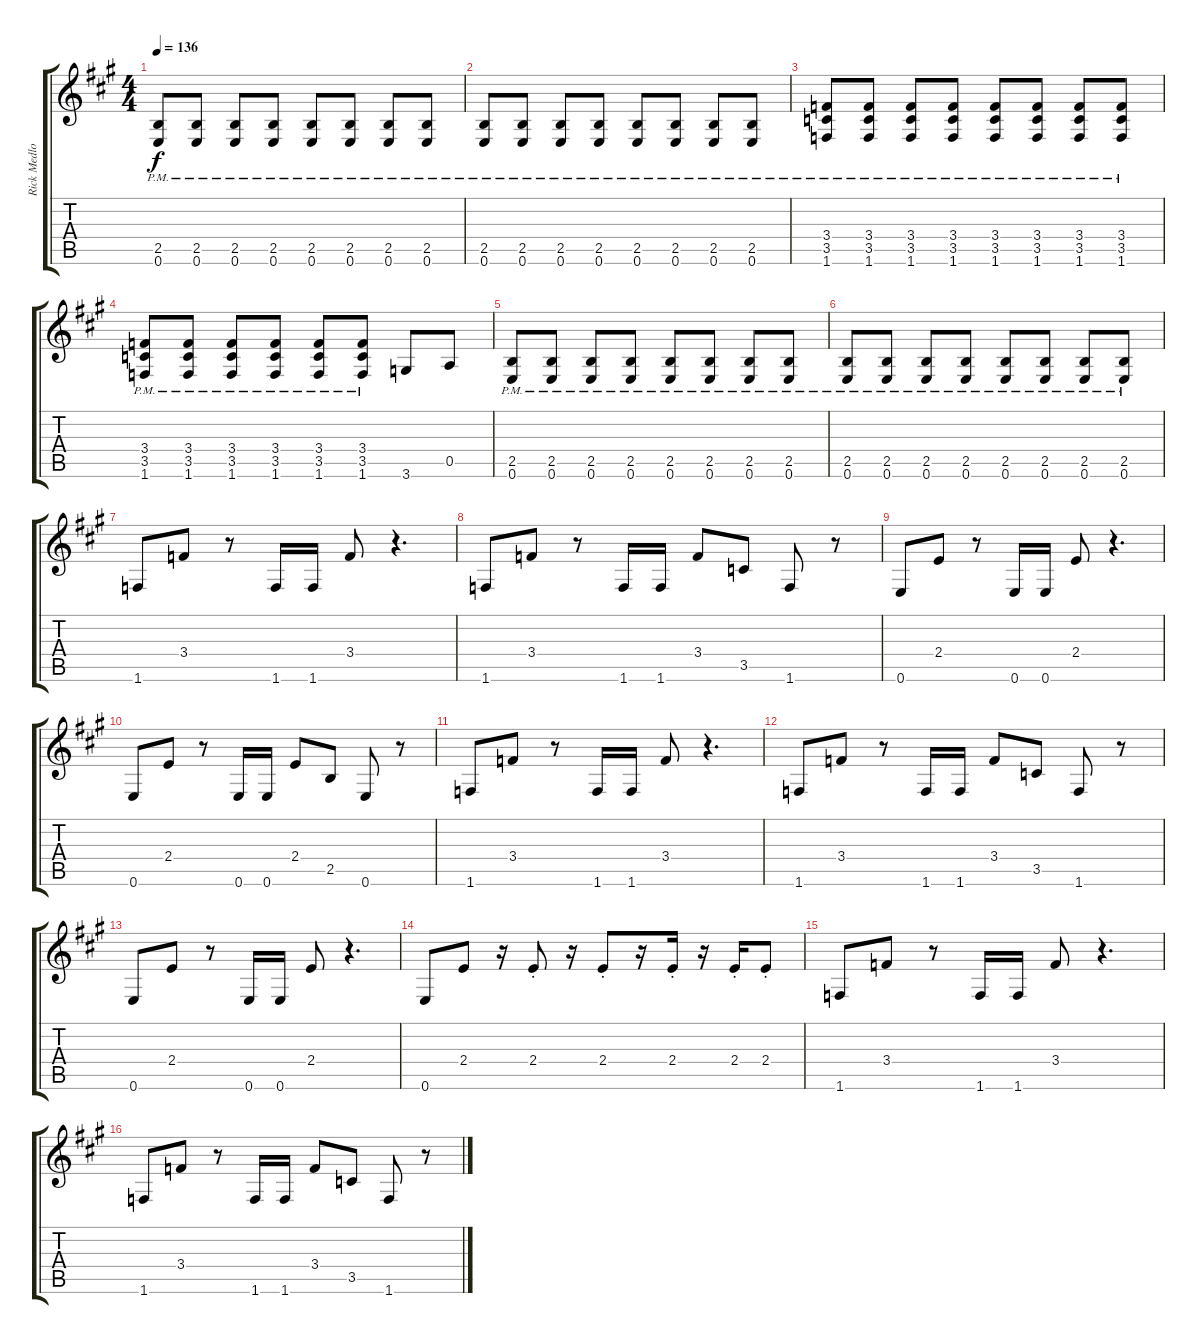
\track ("Rick Medlocke Guitar" "Rick Medlo") {instrument overdrivenguitar}
\staff {score tabs}
\tuning (E4 B3 G3 D3 A2 E2) {hide}
\ts (4 4)
\tempo 136
\clef g2
\ks a
(2.5{pm} 0.6{pm}).8{dy f} (2.5{pm} 0.6{pm}).8 (2.5{pm} 0.6{pm}).8 (2.5{pm} 0.6{pm}).8 (2.5{pm} 0.6{pm}).8 (2.5{pm} 0.6{pm}).8 (2.5{pm} 0.6{pm}).8 (2.5{pm} 0.6{pm}).8 |
(2.5{pm} 0.6{pm}).8 (2.5{pm} 0.6{pm}).8 (2.5{pm} 0.6{pm}).8 (2.5{pm} 0.6{pm}).8 (2.5{pm} 0.6{pm}).8 (2.5{pm} 0.6{pm}).8 (2.5{pm} 0.6{pm}).8 (2.5{pm} 0.6{pm}).8 |
(3.4{pm} 3.5{pm} 1.6{pm}).8 (3.4{pm} 3.5{pm} 1.6{pm}).8 (3.4{pm} 3.5{pm} 1.6{pm}).8 (3.4{pm} 3.5{pm} 1.6{pm}).8 (3.4{pm} 3.5{pm} 1.6{pm}).8 (3.4{pm} 3.5{pm} 1.6{pm}).8 (3.4{pm} 3.5{pm} 1.6{pm}).8 (3.4{pm} 3.5{pm} 1.6{pm}).8 |
(3.4{pm} 3.5{pm} 1.6{pm}).8 (3.4{pm} 3.5{pm} 1.6{pm}).8 (3.4{pm} 3.5{pm} 1.6{pm}).8 (3.4{pm} 3.5{pm} 1.6{pm}).8 (3.4{pm} 3.5{pm} 1.6{pm}).8 (3.4{pm} 3.5{pm} 1.6{pm}).8 3.6.8 0.5.8 |
(2.5{pm} 0.6{pm}).8 (2.5{pm} 0.6{pm}).8 (2.5{pm} 0.6{pm}).8 (2.5{pm} 0.6{pm}).8 (2.5{pm} 0.6{pm}).8 (2.5{pm} 0.6{pm}).8 (2.5{pm} 0.6{pm}).8 (2.5{pm} 0.6{pm}).8 |
(2.5{pm} 0.6{pm}).8 (2.5{pm} 0.6{pm}).8 (2.5{pm} 0.6{pm}).8 (2.5{pm} 0.6{pm}).8 (2.5{pm} 0.6{pm}).8 (2.5{pm} 0.6{pm}).8 (2.5{pm} 0.6{pm}).8 (2.5{pm} 0.6{pm}).8 |
1.6.8 3.4.8 r.8 1.6.16 1.6.16 3.4.8 r.4{d} |
1.6.8 3.4.8 r.8 1.6.16 1.6.16 3.4.8 3.5.8 1.6.8 r.8 |
0.6.8 2.4.8 r.8 0.6.16 0.6.16 2.4.8 r.4{d} |
0.6.8 2.4.8 r.8 0.6.16 0.6.16 2.4.8 2.5.8 0.6.8 r.8 |
1.6.8 3.4.8 r.8 1.6.16 1.6.16 3.4.8 r.4{d} |
1.6.8 3.4.8 r.8 1.6.16 1.6.16 3.4.8 3.5.8 1.6.8 r.8 |
0.6.8 2.4.8 r.8 0.6.16 0.6.16 2.4.8 r.4{d} |
0.6.8 2.4.8 r.16 2.4{st}.8 r.16 2.4{st}.8 r.16 2.4{st}.16 r.16 2.4{st}.16 2.4{st}.8 |
1.6.8 3.4.8 r.8 1.6.16 1.6.16 3.4.8 r.4{d} |
1.6.8 3.4.8 r.8 1.6.16 1.6.16 3.4.8 3.5.8 1.6.8 r.8
